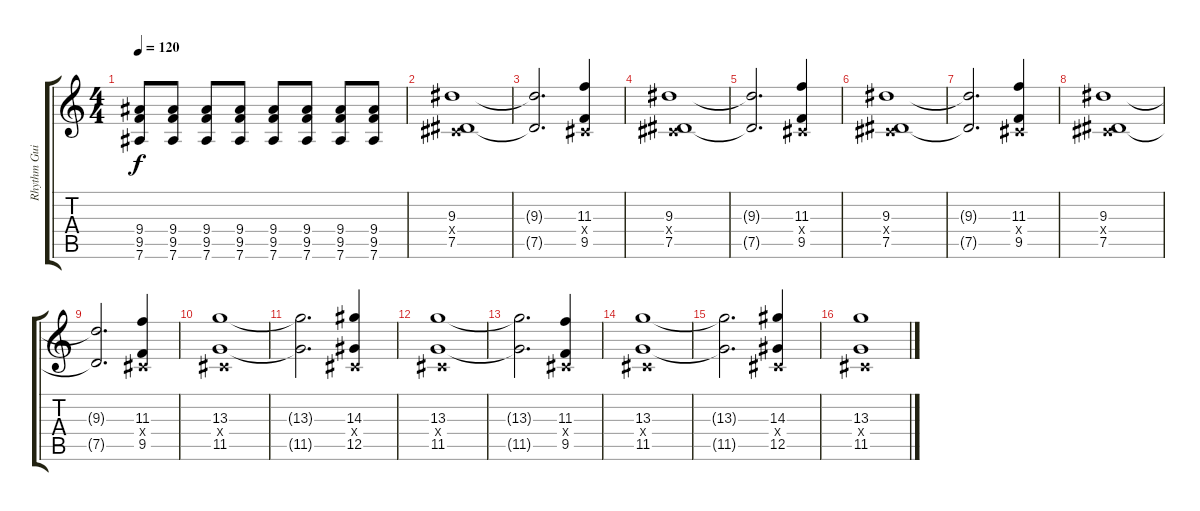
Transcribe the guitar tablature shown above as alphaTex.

\track ("Rhythm Guitar" "Rhythm Gui") {instrument distortionguitar}
\staff {score tabs}
\tuning (Eb4 Bb3 Gb3 Db3 Ab2 Eb2) {hide}
\ts (4 4)
\tempo 120
\clef g2
\ks c
(9.4 9.5 7.6).8{dy f} (9.4 9.5 7.6).8 (9.4 9.5 7.6).8 (9.4 9.5 7.6).8 (9.4 9.5 7.6).8 (9.4 9.5 7.6).8 (9.4 9.5 7.6).8 (9.4 9.5 7.6).8 |
(9.3 0.4{x} 7.5).1 |
(9.3{t} 7.5{t}).2{d} (11.3 0.4{x} 9.5).4 |
(9.3 0.4{x} 7.5).1 |
(9.3{t} 7.5{t}).2{d} (11.3 0.4{x} 9.5).4 |
(9.3 0.4{x} 7.5).1 |
(9.3{t} 7.5{t}).2{d} (11.3 0.4{x} 9.5).4 |
(9.3 0.4{x} 7.5).1 |
(9.3{t} 7.5{t}).2{d} (11.3 0.4{x} 9.5).4 |
(13.3 0.4{x} 11.5).1 |
(13.3{t} 11.5{t}).2{d} (14.3 0.4{x} 12.5).4 |
(13.3 0.4{x} 11.5).1 |
(13.3{t} 11.5{t}).2{d} (11.3 0.4{x} 9.5).4 |
(13.3 0.4{x} 11.5).1 |
(13.3{t} 11.5{t}).2{d} (14.3 0.4{x} 12.5).4 |
(13.3 0.4{x} 11.5).1
